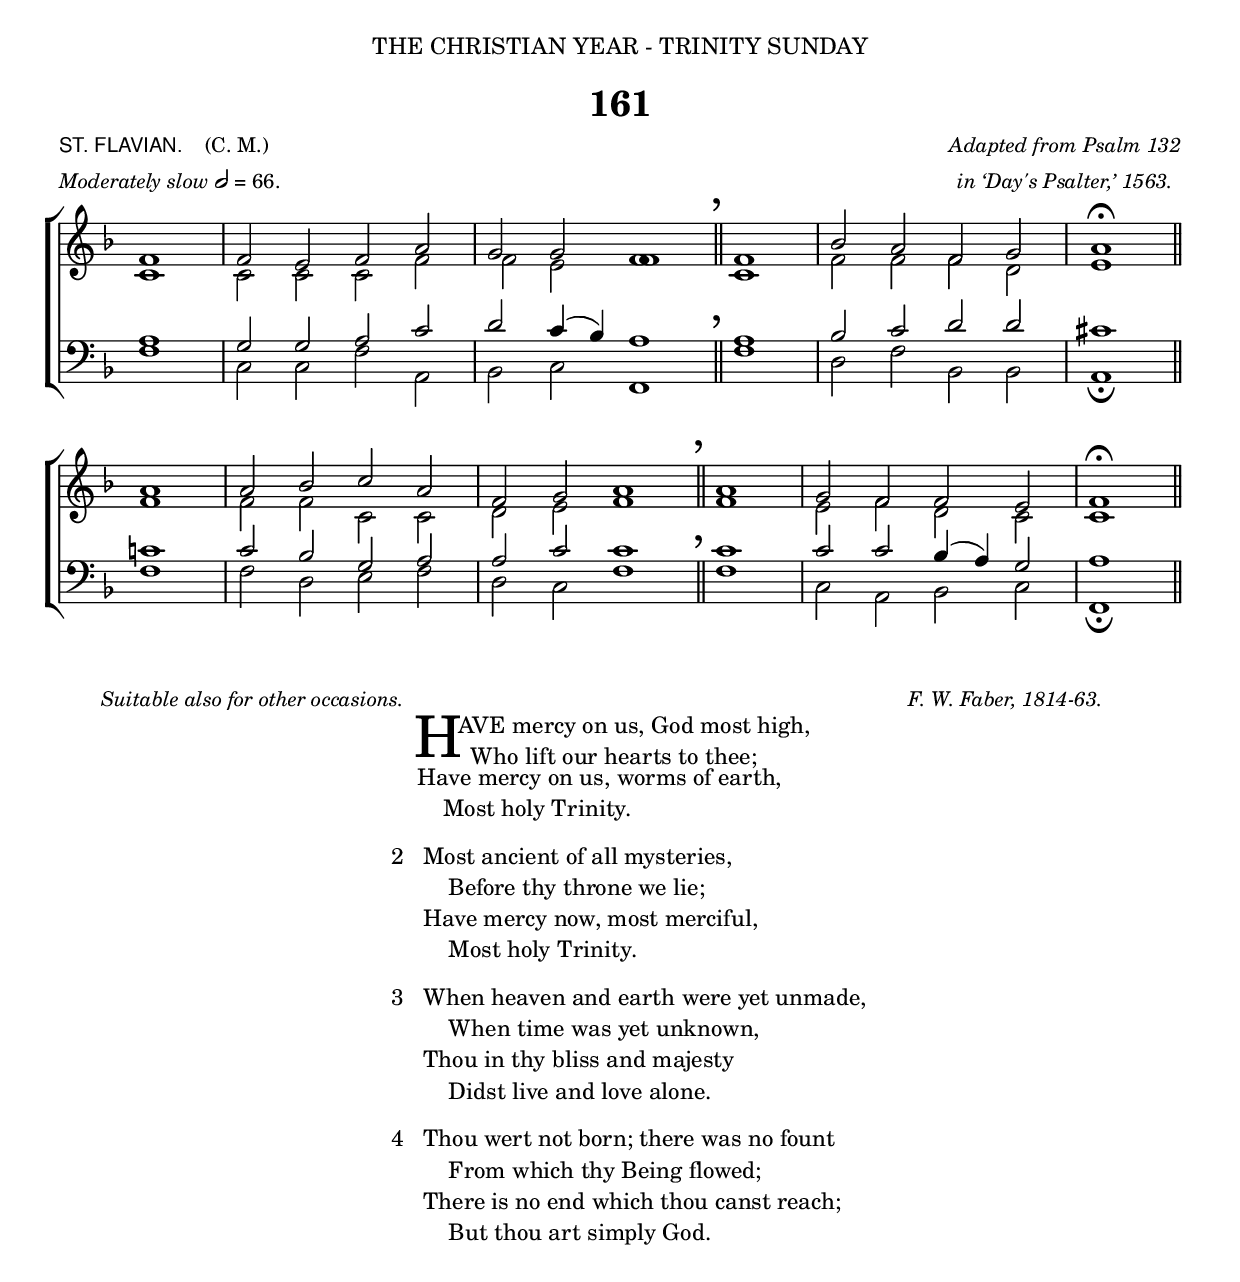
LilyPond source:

%%%% 260.png
%%%% Hymn 161. St. Flavian. Have mercy on us, God most high
%%%% Rev 3.

\version "2.10"

\header {
  dedication = \markup {  \center-align { "THE CHRISTIAN YEAR - TRINITY SUNDAY"
	\hspace #0.1 }}	
	
	title = "161"   
  
 
  meter = \markup { \small { \column { \line { \sans "ST. FLAVIAN." \hspace #1 \roman " (C. M.)" } 
                            \line { { \italic "Moderately slow" \general-align #Y #DOWN \note #"2" #0.5 "= 66." } } }} }
 
  arranger = \markup { \small { \center-align { 
		 \line { \italic "Adapted from Psalm 132" }
				 \line { \italic "in ‘Day's Psalter,’ 1563." } }} }
 
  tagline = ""
}

%%%%%%%%%%%%%%%%%%%%%%%%%%% Macros

%%% merge. Macro to pull note slightly leftwards.  Used to produce those partially merged wholenotes 

merge = \once \override NoteColumn #'force-hshift = #-0.01

%%generates the breathmarks
breathmark = {	
	      \override Score.RehearsalMark #'break-visibility = #begin-of-line-invisible 
	      \override Score.RehearsalMark #'Y-offset = #'4.0 
	      \override Score.RehearsalMark #'X-offset = #'-0.5
	      \mark \markup { \fontsize #4 ","}
}	      

%%% macro to specify a partial measure in the middle of a piece.
%%% Manual does not recommend using \partial in the middle of a piece.
%%% In this case, the macro specifies that 2 1/2 notes in a 4/2 measure have past,
%%% hence we are halfway through the measure
halfmeasure =  \set Score.measurePosition = #(ly:make-moment 2 2)

%%%%%%%%%%%%%%%%%%%%%%%%%%% End of macro definitions

%%% SATB voices

global = {
  \time 4/2
  \key f \major
  \set Staff.midiInstrument = "church organ"
}

soprano = \relative c' { 
  \partial 1 f1 | f2 e f a | g g f1 \breathmark \bar "||" \halfmeasure f1 | bes2 a f g | a1 ^\fermata \bar "||" \break
  a1 | a2 bes c a | f2 g a1 \breathmark \bar "||" \halfmeasure a1 | g2 f f e | f1 ^\fermata \bar "||"
} 
   
alto = \relative c' {  
  c1 | c2 c c f | f e \merge f1 \bar "||"  c1 | f2 f f d | e1 \bar "||"
  f1 | f2 f c c | d e f1 \bar "||"  f1 | e2 f d c | c1 \bar "||"
}

tenor = \relative c {\clef bass 
  a'1 | g2 g a c | d c4( bes) a1 \bar "||"  a1 | bes2 c d d | cis1 \bar "||"
  c!1 | c2 bes g a | a c c1 \bar "||"  c1 | c2 c bes4( a) g2 | a1 \bar "||"
}

bass = \relative c {\clef bass 
  f1 | c2 c f a, | bes c f,1 \bar "||"  f'1 | d2 f bes, bes | a1 _\fermata \bar "||"
  f'1 | f2 d e f | d c f1 \bar "||"  f1 | c2 a bes c | f,1 _\fermata \bar "||"
}

#(ly:set-option 'point-and-click #f)

\paper {
  #(set-paper-size "a4")
%  annotate-spacing = ##t
  print-page-number = ##f
  ragged-last-bottom = ##t
  ragged-bottom = ##t
}

\book{

%%% Score block	

\score{
\new ChoirStaff	
<<
	\context Staff = upper << 
	\context Voice = sopranos { \voiceOne \global \soprano }
	\context Voice = altos    { \voiceTwo \global \alto }
	                      >>
	\context Staff = lower <<
	\context Voice = tenors { \voiceOne \global \tenor }
	\context Voice = basses { \voiceTwo \global \bass }
			        >>
>>
\layout {
		indent=0
		\context { \Score \remove "Bar_number_engraver" }
		\context { \Staff \remove "Time_signature_engraver" }
		\context { \Score \remove "Mark_engraver"  }
                \context { \Staff \consists "Mark_engraver"  }
	} %% close layout

\midi { \context { \Score tempoWholesPerMinute = #(ly:make-moment 66 2) }}      
  	
	
} %%% Score bracket

%%% Lyric attributions and titles

\markup { \small { \hspace #4 \italic "Suitable also for other occasions." \hspace #48 \italic "F. W. Faber, 1814-63." }}


%%% Lyrics

\markup { \hspace #32 %%add space as necc. to center the column
          \column { %% super column of everything
	              \column { %%verse 1 is a column of 2 lines  
	                  \line { \hspace #2.2 \column { \lower #2.4 \fontsize #8 "H" }   %%Drop Cap goes here
				  \hspace #-1.0    %% adjust this if other letters are too far from Drop Cap
				  \column  { \raise #0.0 "AVE mercy on us, God most high,"
			                                 "  Who lift our hearts to thee;" } }     
	                  \line {  \hspace #2.5  %%adjust hspace until this line left edge is flush with Drop Cap
				   \lower  #1.56  %%adjust this until the line spacing looks right
				   \column {   
					   "Have mercy on us, worms of earth,"
					   "    Most holy Trinity."
					   "         " %%% adds vertical spacing between verses
			  		}} 
			         } %%% finish verse 1 
           		\line { "2  "
			   \column {	     
				   "Most ancient of all mysteries,"
				   "    Before thy throne we lie;"
				   "Have mercy now, most merciful,"
				   "    Most holy Trinity."
				   "         " %%% adds vertical spacing between verses
			}} 
           		\line { "3  "
			   \column {	     
				   "When heaven and earth were yet unmade,"
				   "    When time was yet unknown,"
				   "Thou in thy bliss and majesty"
				   "    Didst live and love alone."
				   "         " %%% adds vertical spacing between verses
			}}  
			\line {"4  "
			   \column {	     
				   "Thou wert not born; there was no fount"
				   "    From which thy Being flowed;"
				   "There is no end which thou canst reach;"
				   "    But thou art simply God."
			}}
	  } %%% end supercolumn
} %%% end markup	  
       
       
%%fake score block to occupy space and force a pagebreak.  Can't think of a better way of doing this.
\score{
	{s4 }
\header { breakbefore = ##f piece = ##f opus = ##f tagline = ##f }
\layout{	
	\context { \Staff
		\remove Time_signature_engraver
		\remove Key_engraver
		\remove Clef_engraver
		\remove Staff_symbol_engraver
}}}

%%% Second page
%%% continuation of  lyrics

\markup { \hspace #32   %%add space as necc. to center the column  
		\column { 
			\hspace #1 % adds vertical spacing between verses  
			\line {"5  "
			    \column {	     
				    "How wonderful creation is,"
				    "    The work which thou didst bless,"
				    "And O! what then must thou be like,"
				    "    Eternal loveliness!"
				    "         " %%% adds vertical spacing between verses
			}}
			\line { "6  "
			     \column {	     
				     "How beautiful the Angels are,"
				     "    The Saints how bright in bliss;"
				     "But with thy beauty, Lord, compared,"
				     "    How dull how poor is this!"
				     "         " %%% adds vertical spacing between verses
			}}	     
			\line { "7  "
			     \column {	     
				     "O listen then, most pitiful,"
				     "    To thy poor creature's heart:"
				     "It blesses thee that thou art God,"
				     "    That thou art what thou art."
				     "         " %%% adds vertical spacing between verses
			}}	     
			\line { "8. "
			     \column {	     
				     "Most ancient of all mysteries,"
				     "    Still at thy throne we lie:"
				     "Have mercy now, most merciful,"
				     "    Most holy Trinity."	     
     			}}
	  }
} %%% lyric markup bracket


%%% Amen score block
\score{
  \new ChoirStaff
   <<
        \context Staff = upper \with { fontSize = #-3  \override StaffSymbol #'staff-space = #(magstep -2) }  
	                      << 
	\context Voice = "sopranos" { \relative c' { \clef treble \global \voiceOne f1 f1 \bar "||" }}
	\context Voice = "altos"    { \relative c' {  \clef treble \global \voiceTwo d1 c1 \bar "||" }}
	                      >>
			      
	\context Lyrics \lyricsto "altos" { \override LyricText #'font-size = #-1 A -- men. }
	
	\context Staff = lower \with { fontSize = #-3  \override StaffSymbol #'staff-space = #(magstep -2) }  
	                       <<
	\context Voice = "tenors" { \relative c { \clef bass \global \voiceThree bes'1 a1 \bar "||" }}
	\context Voice = "basses" { \relative c { \clef bass \global \voiceFour  bes1 f1 \bar "||" }}
			        >> 
  >>			      
\header { breakbefore = ##f piece = " " opus = " " }
\layout { 
	\context { \Score timing = ##f }
	ragged-right = ##t
	indent = 15\cm
	\context { \Staff \remove Time_signature_engraver }

       }

\midi { \context { \Score tempoWholesPerMinute = #(ly:make-moment 66 2) }}  %%Amen midi       
       
}  


} %%% book bracket
